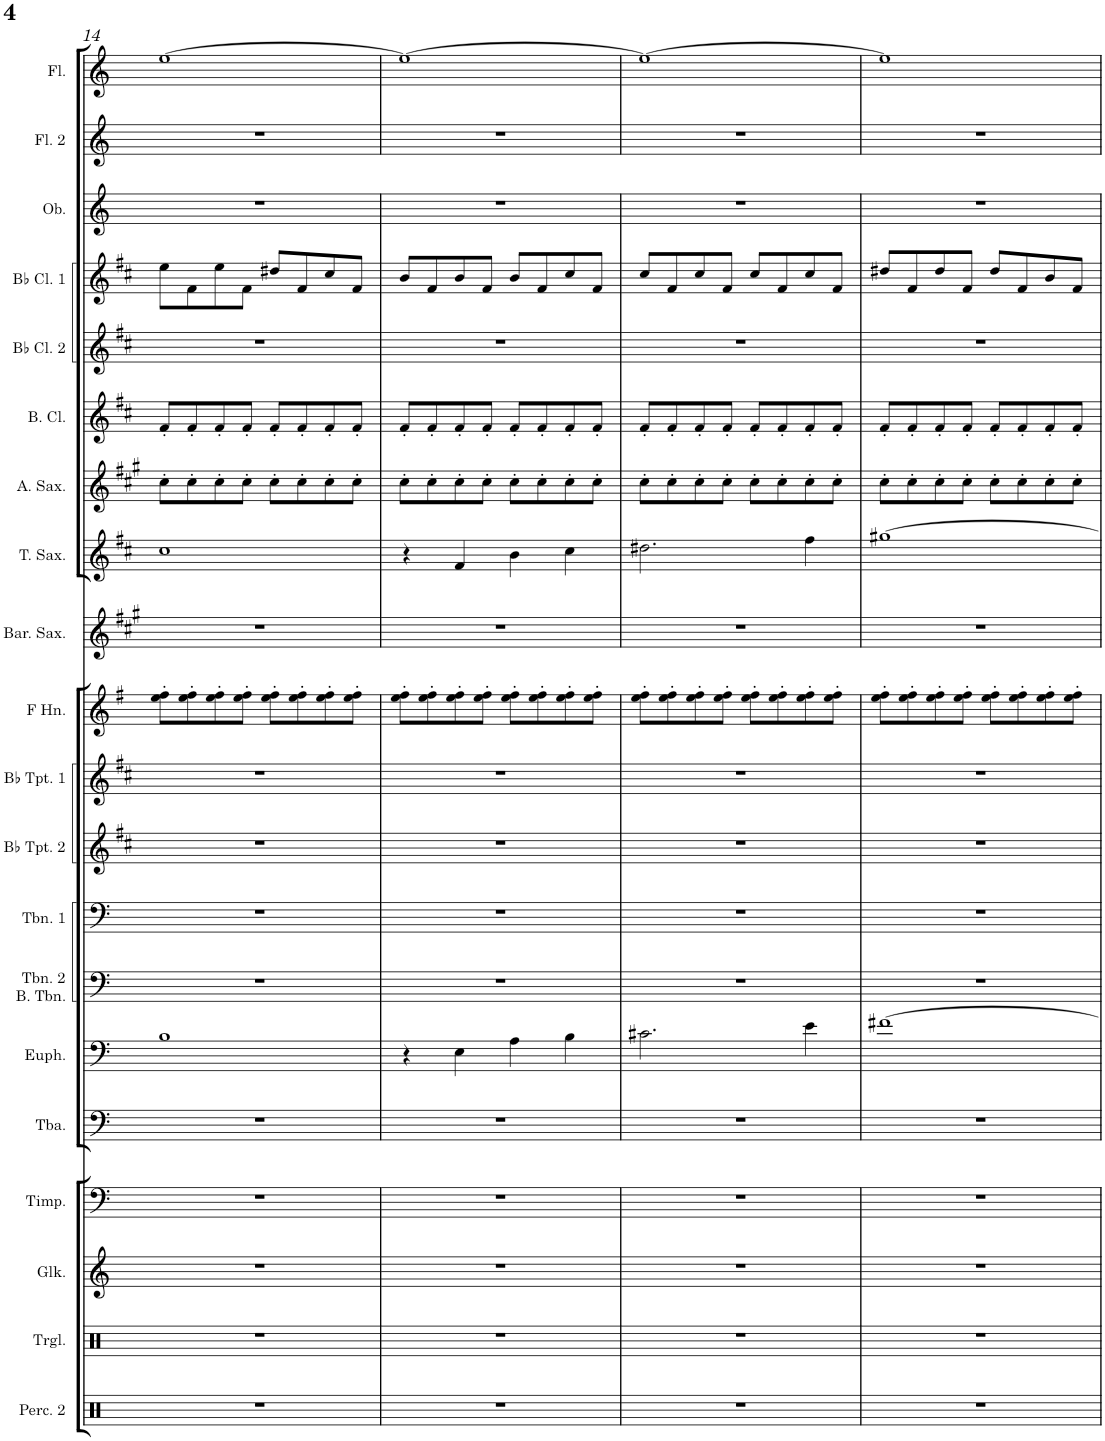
**kern	**kern	**kern	**kern	**kern	**kern	**kern	**kern	**kern	**kern	**kern	**kern	**kern	**kern	**kern	**kern	**kern	**kern	**kern	**kern
*part20	*part19	*part18	*part17	*part16	*part15	*part14	*part13	*part12	*part11	*part10	*part9	*part8	*part7	*part6	*part5	*part4	*part3	*part2	*part1
*staff20	*staff19	*staff18	*staff17	*staff16	*staff15	*staff14	*staff13	*staff12	*staff11	*staff10	*staff9	*staff8	*staff7	*staff6	*staff5	*staff4	*staff3	*staff2	*staff1
*I"Percussion 2	*I"Percussion 1	*I"Glockenspiel	*I"Timpani	*I"Tuba	*I"Euphonium	*I"Trombone 2 Bass Trombone	*I"Trombone 1	*I"Bb Trumpet 2	*I"Bb Trumpet 1	*I"Horn in F	*I"Baritone Saxophone	*I"Tenor Saxophone	*I"Alto Saxophone	*I"Bass Clarinet	*I"Bb Clarinet 2	*I"Bb Clarinet 1	*I"Oboe	*I"Flûte 2	*I"Flute
*I'Perc. 2	*I'Perc. 1	*I'Glk.	*I'Timp.	*I'Tba.	*I'Euph.	*I'Tbn. 2 B. Tbn.	*I'Tbn. 1	*I'Bb Tpt. 2	*I'Bb Tpt. 1	*	*I'Bar. Sax.	*I'T. Sax.	*I'A. Sax.	*I'B. Cl.	*I'Bb Cl. 2	*I'Bb Cl. 1	*I'Ob.	*I'Fl. 2	*I'Fl.
!!LO:PB:g=z
*clefX	*clefX	*clefG2	*clefF4	*clefF4	*clefF4	*clefF4	*clefF4	*clefG2	*clefG2	*clefG2	*clefG2	*clefG2	*clefG2	*clefG2	*clefG2	*clefG2	*clefG2	*clefG2	*clefG2
*	*	*Trd-14c-24	*	*	*	*	*	*Trd1c2	*Trd1c2	*Trd4c7	*Trd12c21	*Trd8c14	*Trd5c9	*Trd8c14	*Trd1c2	*Trd1c2	*	*	*
*k[]	*k[]	*k[]	*k[]	*k[]	*k[]	*k[]	*k[]	*k[f#c#]	*k[f#c#]	*k[f#]	*k[f#c#g#]	*k[f#c#]	*k[f#c#g#]	*k[f#c#]	*k[f#c#]	*k[f#c#]	*k[]	*k[]	*k[]
*M4/4	*M4/4	*M4/4	*M4/4	*M4/4	*M4/4	*M4/4	*M4/4	*M4/4	*M4/4	*M4/4	*M4/4	*M4/4	*M4/4	*M4/4	*M4/4	*M4/4	*M4/4	*M4/4	*M4/4
=14	=14	=14	=14	=14	=14	=14	=14	=14	=14	=14	=14	=14	=14	=14	=14	=14	=14	=14	=14
1r	1r	1r	1r	1r	1B	1r	1r	1r	1r	8ee\' 8ff#\'L	1r	1cc#	8cc#'\L	8f#'/L	1r	8ee\L	1r	1r	[1ee
.	.	.	.	.	.	.	.	.	.	8ee\' 8ff#\'	.	.	8cc#'\	8f#'/	.	8f#\	.	.	.
.	.	.	.	.	.	.	.	.	.	8ee\' 8ff#\'	.	.	8cc#'\	8f#'/	.	8ee\	.	.	.
.	.	.	.	.	.	.	.	.	.	8ee\' 8ff#\'J	.	.	8cc#'\J	8f#'/J	.	8f#\J	.	.	.
.	.	.	.	.	.	.	.	.	.	8ee\' 8ff#\'L	.	.	8cc#'\L	8f#'/L	.	8dd#X/L	.	.	.
.	.	.	.	.	.	.	.	.	.	8ee\' 8ff#\'	.	.	8cc#'\	8f#'/	.	8f#/	.	.	.
.	.	.	.	.	.	.	.	.	.	8ee\' 8ff#\'	.	.	8cc#'\	8f#'/	.	8cc#/	.	.	.
.	.	.	.	.	.	.	.	.	.	8ee\' 8ff#\'J	.	.	8cc#'\J	8f#'/J	.	8f#/J	.	.	.
=15	=15	=15	=15	=15	=15	=15	=15	=15	=15	=15	=15	=15	=15	=15	=15	=15	=15	=15	=15
1r	1r	1r	1r	1r	4r	1r	1r	1r	1r	8ee\' 8ff#\'L	1r	4r	8cc#'\L	8f#'/L	1r	8b/L	1r	1r	1ee_
.	.	.	.	.	.	.	.	.	.	8ee\' 8ff#\'	.	.	8cc#'\	8f#'/	.	8f#/	.	.	.
.	.	.	.	.	4E\	.	.	.	.	8ee\' 8ff#\'	.	4f#/	8cc#'\	8f#'/	.	8b/	.	.	.
.	.	.	.	.	.	.	.	.	.	8ee\' 8ff#\'J	.	.	8cc#'\J	8f#'/J	.	8f#/J	.	.	.
.	.	.	.	.	4A\	.	.	.	.	8ee\' 8ff#\'L	.	4b\	8cc#'\L	8f#'/L	.	8b/L	.	.	.
.	.	.	.	.	.	.	.	.	.	8ee\' 8ff#\'	.	.	8cc#'\	8f#'/	.	8f#/	.	.	.
.	.	.	.	.	4B\	.	.	.	.	8ee\' 8ff#\'	.	4cc#\	8cc#'\	8f#'/	.	8cc#/	.	.	.
.	.	.	.	.	.	.	.	.	.	8ee\' 8ff#\'J	.	.	8cc#'\J	8f#'/J	.	8f#/J	.	.	.
=16	=16	=16	=16	=16	=16	=16	=16	=16	=16	=16	=16	=16	=16	=16	=16	=16	=16	=16	=16
1r	1r	1r	1r	1r	2.c#X\	1r	1r	1r	1r	8ee\' 8ff#\'L	1r	2.dd#X\	8cc#'\L	8f#'/L	1r	8cc#/L	1r	1r	1ee_
.	.	.	.	.	.	.	.	.	.	8ee\' 8ff#\'	.	.	8cc#'\	8f#'/	.	8f#/	.	.	.
.	.	.	.	.	.	.	.	.	.	8ee\' 8ff#\'	.	.	8cc#'\	8f#'/	.	8cc#/	.	.	.
.	.	.	.	.	.	.	.	.	.	8ee\' 8ff#\'J	.	.	8cc#'\J	8f#'/J	.	8f#/J	.	.	.
.	.	.	.	.	.	.	.	.	.	8ee\' 8ff#\'L	.	.	8cc#'\L	8f#'/L	.	8cc#/L	.	.	.
.	.	.	.	.	.	.	.	.	.	8ee\' 8ff#\'	.	.	8cc#'\	8f#'/	.	8f#/	.	.	.
.	.	.	.	.	4e\	.	.	.	.	8ee\' 8ff#\'	.	4ff#\	8cc#'\	8f#'/	.	8cc#/	.	.	.
.	.	.	.	.	.	.	.	.	.	8ee\' 8ff#\'J	.	.	8cc#'\J	8f#'/J	.	8f#/J	.	.	.
=17	=17	=17	=17	=17	=17	=17	=17	=17	=17	=17	=17	=17	=17	=17	=17	=17	=17	=17	=17
1r	1r	1r	1r	1r	[1f#X	1r	1r	1r	1r	8ee\' 8ff#\'L	1r	[1gg#X	8cc#'\L	8f#'/L	1r	8dd#X/L	1r	1r	1ee]
.	.	.	.	.	.	.	.	.	.	8ee\' 8ff#\'	.	.	8cc#'\	8f#'/	.	8f#/	.	.	.
.	.	.	.	.	.	.	.	.	.	8ee\' 8ff#\'	.	.	8cc#'\	8f#'/	.	8dd#/	.	.	.
.	.	.	.	.	.	.	.	.	.	8ee\' 8ff#\'J	.	.	8cc#'\J	8f#'/J	.	8f#/J	.	.	.
.	.	.	.	.	.	.	.	.	.	8ee\' 8ff#\'L	.	.	8cc#'\L	8f#'/L	.	8dd#/L	.	.	.
.	.	.	.	.	.	.	.	.	.	8ee\' 8ff#\'	.	.	8cc#'\	8f#'/	.	8f#/	.	.	.
.	.	.	.	.	.	.	.	.	.	8ee\' 8ff#\'	.	.	8cc#'\	8f#'/	.	8b/	.	.	.
.	.	.	.	.	.	.	.	.	.	8ee\' 8ff#\'J	.	.	8cc#'\J	8f#'/J	.	8f#/J	.	.	.
=	=	=	=	=	=	=	=	=	=	=	=	=	=	=	=	=	=	=	=
*-	*-	*-	*-	*-	*-	*-	*-	*-	*-	*-	*-	*-	*-	*-	*-	*-	*-	*-	*-
